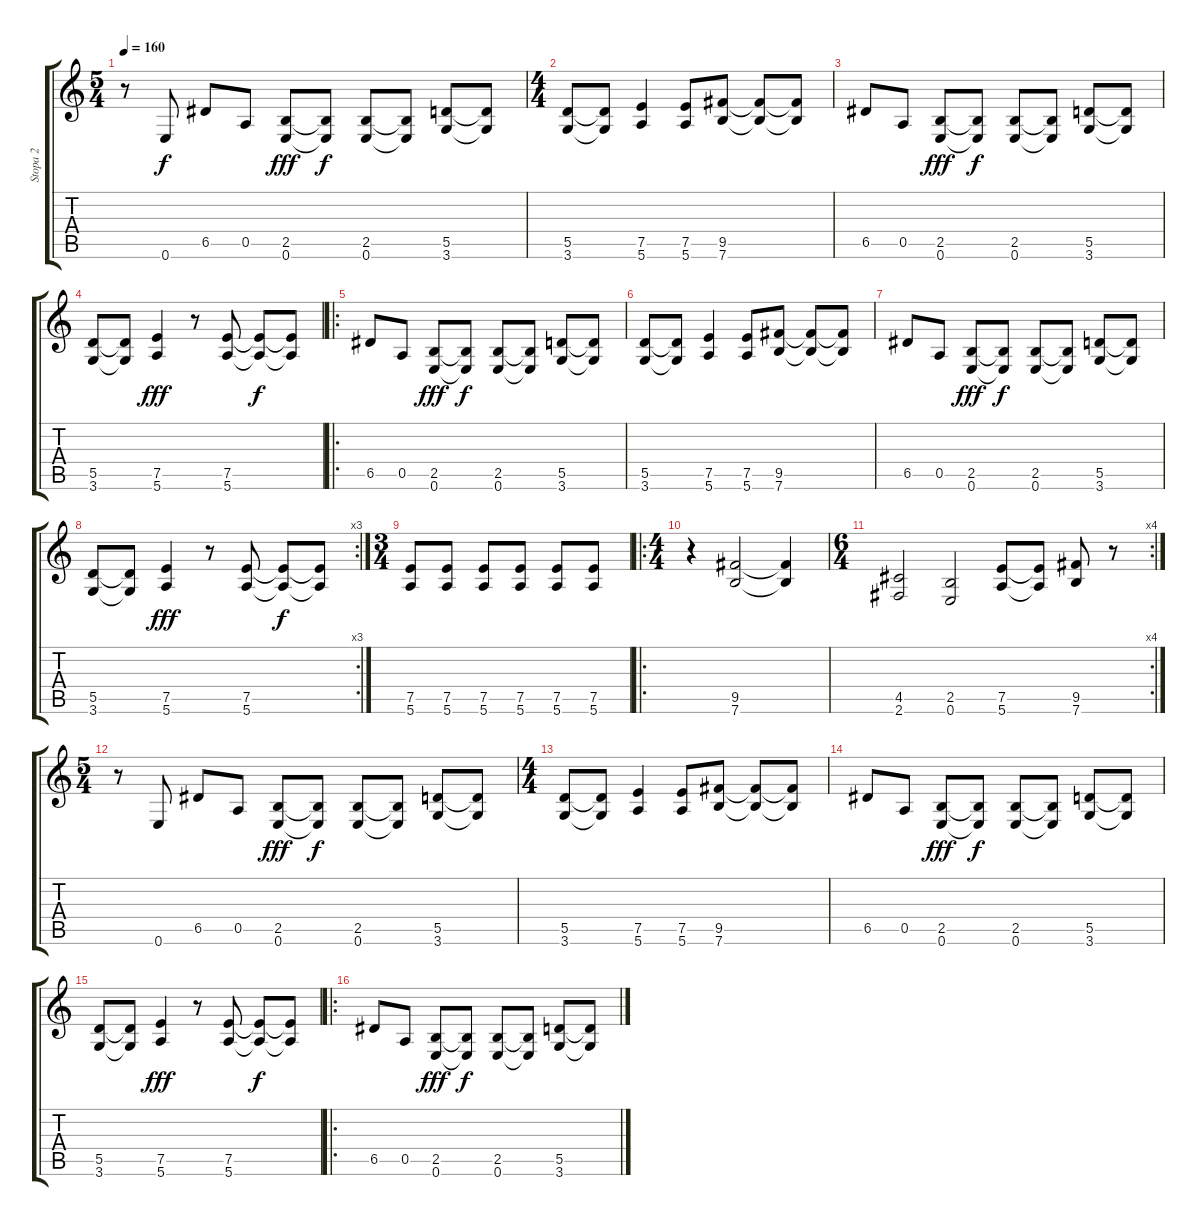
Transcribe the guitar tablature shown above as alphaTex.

\track ("Stopa 2" "Stopa 2") {instrument distortionguitar}
\staff {score tabs}
\tuning (E4 B3 G3 D3 A2 E2) {hide}
\ts (5 4)
\tempo 160
\clef g2
\ks c
r.8{dy f instrument distortionguitar} 0.6.8 6.5.8 0.5.8 (2.5 0.6).8{dy fff} (2.5{t} 0.6{t}).8{dy f} (2.5 0.6).8 (2.5{t} 0.6{t}).8 (5.5 3.6).8 (5.5{t} 3.6{t}).8 |
\ts (4 4)
(5.5 3.6).8 (5.5{t} 3.6{t}).8 (7.5 5.6).4 (7.5 5.6).8 (9.5 7.6).8 (9.5{t} 7.6{t}).8 (9.5{t} 7.6{t}).8 |
6.5.8 0.5.8 (2.5 0.6).8{dy fff} (2.5{t} 0.6{t}).8{dy f} (2.5 0.6).8 (2.5{t} 0.6{t}).8 (5.5 3.6).8 (5.5{t} 3.6{t}).8 |
(5.5 3.6).8 (5.5{t} 3.6{t}).8 (7.5 5.6).4{dy fff} r.8 (7.5 5.6).8 (7.5{t} 5.6{t}).8{dy f} (7.5{t} 5.6{t}).8 |
\ro
6.5.8 0.5.8 (2.5 0.6).8{dy fff} (2.5{t} 0.6{t}).8{dy f} (2.5 0.6).8 (2.5{t} 0.6{t}).8 (5.5 3.6).8 (5.5{t} 3.6{t}).8 |
(5.5 3.6).8 (5.5{t} 3.6{t}).8 (7.5 5.6).4 (7.5 5.6).8 (9.5 7.6).8 (9.5{t} 7.6{t}).8 (9.5{t} 7.6{t}).8 |
6.5.8 0.5.8 (2.5 0.6).8{dy fff} (2.5{t} 0.6{t}).8{dy f} (2.5 0.6).8 (2.5{t} 0.6{t}).8 (5.5 3.6).8 (5.5{t} 3.6{t}).8 |
\rc 3
(5.5 3.6).8 (5.5{t} 3.6{t}).8 (7.5 5.6).4{dy fff} r.8 (7.5 5.6).8 (7.5{t} 5.6{t}).8{dy f} (7.5{t} 5.6{t}).8 |
\ts (3 4)
(7.5 5.6).8 (7.5 5.6).8 (7.5 5.6).8 (7.5 5.6).8 (7.5 5.6).8 (7.5 5.6).8 |
\ro
\ts (4 4)
r.4 (9.5 7.6).2 (9.5{t} 7.6{t}).4 |
\rc 4
\ts (6 4)
(4.5 2.6).2 (2.5 0.6).2 (7.5 5.6).8 (7.5{t} 5.6{t}).8 (9.5 7.6).8 r.8 |
\ts (5 4)
r.8 0.6.8 6.5.8 0.5.8 (2.5 0.6).8{dy fff} (2.5{t} 0.6{t}).8{dy f} (2.5 0.6).8 (2.5{t} 0.6{t}).8 (5.5 3.6).8 (5.5{t} 3.6{t}).8 |
\ts (4 4)
(5.5 3.6).8 (5.5{t} 3.6{t}).8 (7.5 5.6).4 (7.5 5.6).8 (9.5 7.6).8 (9.5{t} 7.6{t}).8 (9.5{t} 7.6{t}).8 |
6.5.8 0.5.8 (2.5 0.6).8{dy fff} (2.5{t} 0.6{t}).8{dy f} (2.5 0.6).8 (2.5{t} 0.6{t}).8 (5.5 3.6).8 (5.5{t} 3.6{t}).8 |
(5.5 3.6).8 (5.5{t} 3.6{t}).8 (7.5 5.6).4{dy fff} r.8 (7.5 5.6).8 (7.5{t} 5.6{t}).8{dy f} (7.5{t} 5.6{t}).8 |
\ro
6.5.8 0.5.8 (2.5 0.6).8{dy fff} (2.5{t} 0.6{t}).8{dy f} (2.5 0.6).8 (2.5{t} 0.6{t}).8 (5.5 3.6).8 (5.5{t} 3.6{t}).8
